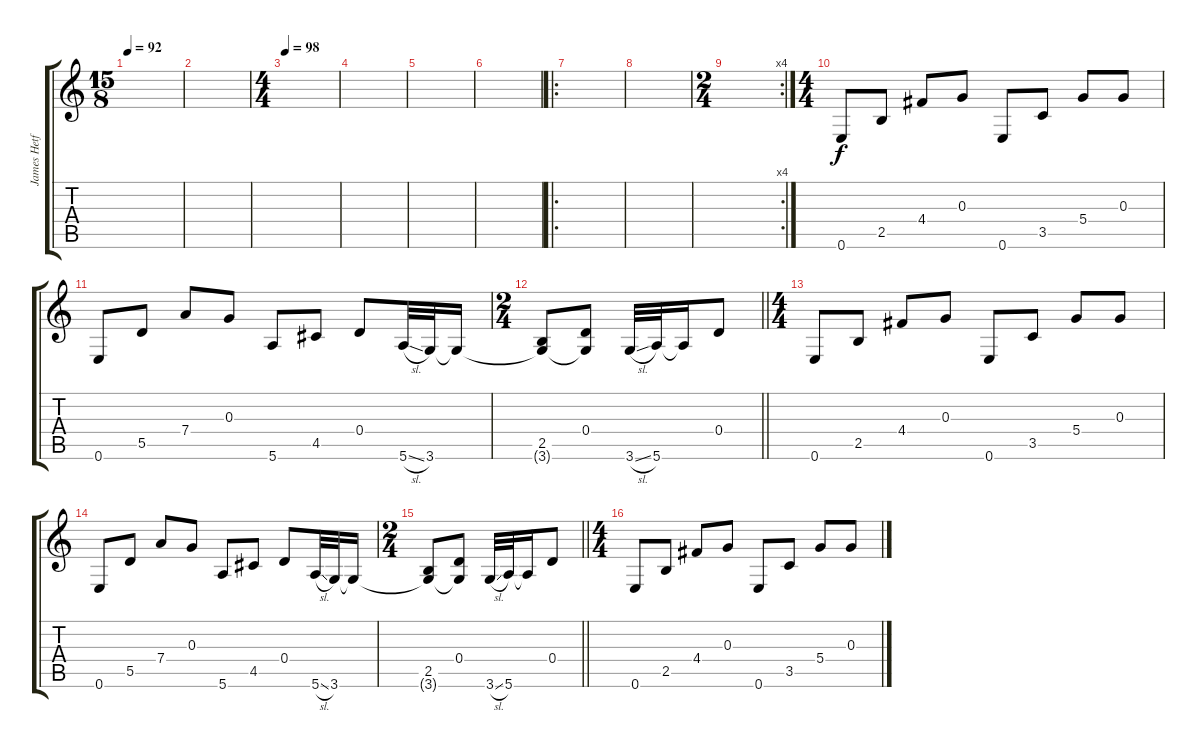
\track ("James Hetfield" "James Hetf") {instrument electricguitarclean}
\staff {score tabs}
\tuning (E4 B3 G3 D3 A2 E2) {hide}
\ts (15 8)
\tempo 92
\clef g2
\ks c
|
|
\ts (4 4)
\tempo 98
|
|
|
|
\ro
|
|
\rc 4
\ts (2 4)
|
\ts (4 4)
0.6.8 2.5.8 4.4.8 0.3.8 0.6.8 3.5.8 5.4.8 0.3.8 |
0.6.8 5.5.8 7.4.8 0.3.8 5.6.8 4.5.8 0.4.8 5.6{sl}.32 3.6.32 3.6{t}.16 |
\ts (2 4)
\barLineRight lightlight
(2.5 3.6{t}).8 (0.4 3.6{t}).8 3.6{sl}.32 5.6.32 5.6{t}.16 0.4.8 |
\ts (4 4)
0.6.8 2.5.8 4.4.8 0.3.8 0.6.8 3.5.8 5.4.8 0.3.8 |
0.6.8 5.5.8 7.4.8 0.3.8 5.6.8 4.5.8 0.4.8 5.6{sl}.32 3.6.32 3.6{t}.16 |
\ts (2 4)
\barLineRight lightlight
(2.5 3.6{t}).8 (0.4 3.6{t}).8 3.6{sl}.32 5.6.32 5.6{t}.16 0.4.8 |
\ts (4 4)
0.6.8 2.5.8 4.4.8 0.3.8 0.6.8 3.5.8 5.4.8 0.3.8
